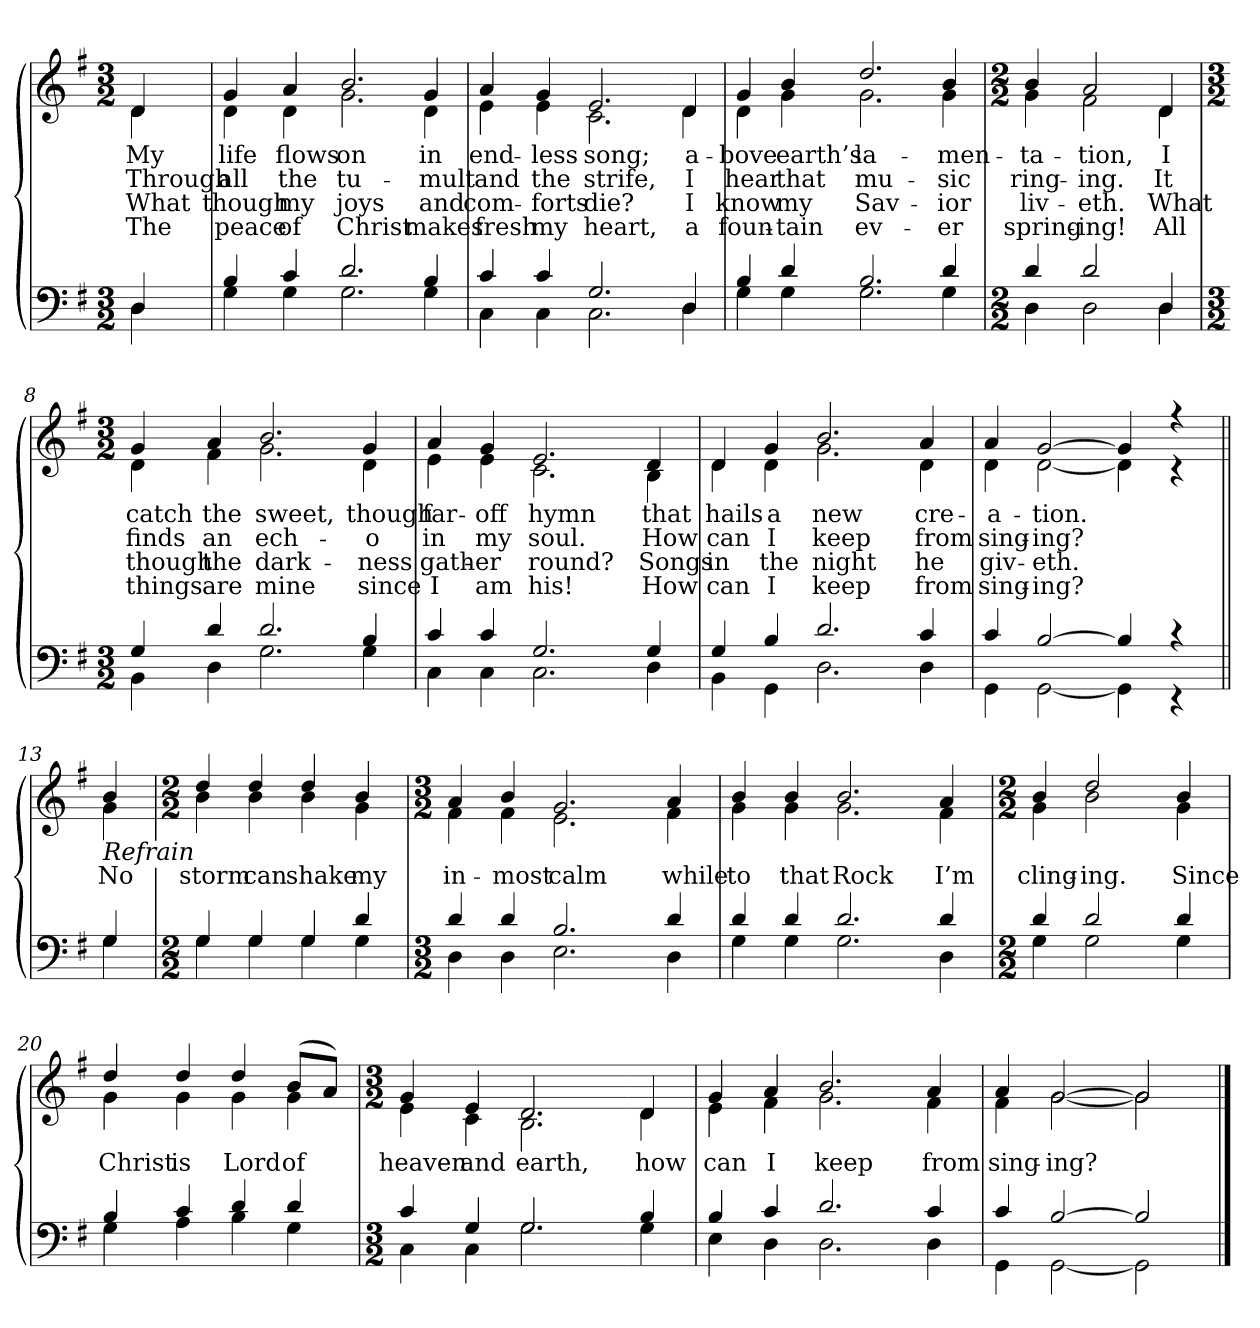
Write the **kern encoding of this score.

**kern	**kern	**text	**text	**text	**text
*part2	*part1	*part1	*part1	*part1	*part1
*staff2	*staff1	*staff1	*staff1	*staff1	*staff1
*clefF4	*clefG2	*	*	*	*
*k[f#]	*k[f#]	*	*	*	*
*M3/2	*M3/2	*	*	*	*
=1	=1	=1	=1	=1	=1
*^	*	*	*	*	*
!	!	!LO:TX:b:i:t=Verse	!	!	!	!
!	!	!	!LO:LY:b	!LO:LY:b	!LO:LY:b	!LO:LY:b
*	*	*^	*	*	*	*
4D/	4D\	4d/	4d\	My	Through	What	The
=2	=2	=2	=2	=2	=2	=2	=2
!	!	!	!	!LO:LY:b	!LO:LY:b	!LO:LY:b	!LO:LY:b
4B/	4G\	4g/	4d\	life	all	though	peace
!	!	!	!	!LO:LY:b	!LO:LY:b	!LO:LY:b	!LO:LY:b
4c/	4G\	4a/	4d\	flows	the	my	of
!	!	!	!	!LO:LY:b	!LO:LY:b	!LO:LY:b	!LO:LY:b
2.d/	2.G\	2.b/	2.g\	on	tu-	joys	Christ
!	!	!	!	!LO:LY:b	!LO:LY:b	!LO:LY:b	!LO:LY:b
4B/	4G\	4g/	4d\	in	-mult	and	makes
=3	=3	=3	=3	=3	=3	=3	=3
!	!	!	!	!LO:LY:b	!LO:LY:b	!LO:LY:b	!LO:LY:b
4c/	4C\	4a/	4e\	end-	and	com-	fresh
!	!	!	!	!LO:LY:b	!LO:LY:b	!LO:LY:b	!LO:LY:b
4c/	4C\	4g/	4e\	-less	the	-forts	my
!	!	!	!	!LO:LY:b	!LO:LY:b	!LO:LY:b	!LO:LY:b
2.G/	2.C\	2.e/	2.c\	song;	strife,	die?	heart,
!!LO:LB:g=z	!!
=4-	=4-	=4-	=4-	=4-	=4-	=4-	=4-
!	!	!	!	!LO:LY:b	!LO:LY:b	!LO:LY:b	!LO:LY:b
4D/	4D\	4d/	4d\	a-	I	I	a
=5	=5	=5	=5	=5	=5	=5	=5
!	!	!	!	!LO:LY:b	!LO:LY:b	!LO:LY:b	!LO:LY:b
4B/	4G\	4g/	4d\	-bove	hear	know	foun-
!	!	!	!	!LO:LY:b	!LO:LY:b	!LO:LY:b	!LO:LY:b
4d/	4G\	4b/	4g\	earth’s	that	my	-tain
!	!	!	!	!LO:LY:b	!LO:LY:b	!LO:LY:b	!LO:LY:b
2.B/	2.G\	2.dd/	2.g\	la-	mu-	Sav-	ev-
!	!	!	!	!LO:LY:b	!LO:LY:b	!LO:LY:b	!LO:LY:b
4d/	4G\	4b/	4g\	-men-	-sic	-ior	-er
=6	=6	=6	=6	=6	=6	=6	=6
*M2/2	*	*M2/2	*	*	*	*	*
!	!	!	!	!LO:LY:b	!LO:LY:b	!LO:LY:b	!LO:LY:b
4d/	4D\	4b/	4g\	-ta-	ring-	liv-	spring-
!	!	!	!	!LO:LY:b	!LO:LY:b	!LO:LY:b	!LO:LY:b
2d/	2D\	2a/	2f#\	-tion,	-ing.	-eth.	-ing!
!!LO:LB:g=z	!!
=7-	=7-	=7-	=7-	=7-	=7-	=7-	=7-
!	!	!	!	!LO:LY:b	!LO:LY:b	!LO:LY:b	!LO:LY:b
4D/	4D\	4d/	4d\	I	It	What	All
=8	=8	=8	=8	=8	=8	=8	=8
*M3/2	*	*M3/2	*	*	*	*	*
!	!	!	!	!LO:LY:b	!LO:LY:b	!LO:LY:b	!LO:LY:b
4G/	4BB\	4g/	4d\	catch	finds	though	things
!	!	!	!	!LO:LY:b	!LO:LY:b	!LO:LY:b	!LO:LY:b
4d/	4D\	4a/	4f#\	the	an	the	are
!	!	!	!	!LO:LY:b	!LO:LY:b	!LO:LY:b	!LO:LY:b
2.d/	2.G\	2.b/	2.g\	sweet,	ech-	dark-	mine
!	!	!	!	!LO:LY:b	!LO:LY:b	!LO:LY:b	!LO:LY:b
4B/	4G\	4g/	4d\	though	-o	-ness	since
=9	=9	=9	=9	=9	=9	=9	=9
!	!	!	!	!LO:LY:b	!LO:LY:b	!LO:LY:b	!LO:LY:b
4c/	4C\	4a/	4e\	far-	in	gath-	I
!	!	!	!	!LO:LY:b	!LO:LY:b	!LO:LY:b	!LO:LY:b
4c/	4C\	4g/	4e\	-off	my	-er	am
!	!	!	!	!LO:LY:b	!LO:LY:b	!LO:LY:b	!LO:LY:b
2.G/	2.C\	2.e/	2.c\	hymn	soul.	round?	his!
!!LO:LB:g=z	!!
=10-	=10-	=10-	=10-	=10-	=10-	=10-	=10-
!	!	!	!	!LO:LY:b	!LO:LY:b	!LO:LY:b	!LO:LY:b
4G/	4D\	4d/	4B\	that	How	Songs	How
=11	=11	=11	=11	=11	=11	=11	=11
!	!	!	!	!LO:LY:b	!LO:LY:b	!LO:LY:b	!LO:LY:b
4G/	4BB\	4d/	4d\	hails	can	in	can
!	!	!	!	!LO:LY:b	!LO:LY:b	!LO:LY:b	!LO:LY:b
4B/	4GG\	4g/	4d\	a	I	the	I
!	!	!	!	!LO:LY:b	!LO:LY:b	!LO:LY:b	!LO:LY:b
2.d/	2.D\	2.b/	2.g\	new	keep	night	keep
!	!	!	!	!LO:LY:b	!LO:LY:b	!LO:LY:b	!LO:LY:b
4c/	4D\	4a/	4d\	cre-	from	he	from
=12	=12	=12	=12	=12	=12	=12	=12
!	!	!	!	!LO:LY:b	!LO:LY:b	!LO:LY:b	!LO:LY:b
4c/	4GG\	4a/	4d\	-a-	sing-	giv-	sing-
!	!	!	!	!LO:LY:b	!LO:LY:b	!LO:LY:b	!LO:LY:b
[2B/	[2GG\	[2g/	[2d\	-tion.	-ing?	-eth.	-ing?
4B/]	4GG\]	4g/]	4d\]	.	.	.	.
4r	4r	4r	4r	.	.	.	.
!!LO:LB:g=z	!!
=13||	=13||	=13||	=13||	=13||	=13||	=13||	=13||
!	!	!LO:TX:b:i:t=Refrain	!	!	!	!	!
!	!	!	!	!LO:LY:b	!	!	!
4G/	4G\	4b/	4g\	No	.	.	.
=14	=14	=14	=14	=14	=14	=14	=14
*M2/2	*	*M2/2	*	*	*	*	*
!	!	!	!	!LO:LY:b	!	!	!
4G/	4G\	4dd/	4b\	storm	.	.	.
!	!	!	!	!LO:LY:b	!	!	!
4G/	4G\	4dd/	4b\	can	.	.	.
!	!	!	!	!LO:LY:b	!	!	!
4G/	4G\	4dd/	4b\	shake	.	.	.
!	!	!	!	!LO:LY:b	!	!	!
4d/	4G\	4b/	4g\	my	.	.	.
=15	=15	=15	=15	=15	=15	=15	=15
*M3/2	*	*M3/2	*	*	*	*	*
!	!	!	!	!LO:LY:b	!	!	!
4d/	4D\	4a/	4f#\	in-	.	.	.
!	!	!	!	!LO:LY:b	!	!	!
4d/	4D\	4b/	4f#\	-most	.	.	.
!	!	!	!	!LO:LY:b	!	!	!
2.B/	2.E\	2.g/	2.e\	calm	.	.	.
!!LO:LB:g=z	!!
=16-	=16-	=16-	=16-	=16-	=16-	=16-	=16-
!	!	!	!	!LO:LY:b	!	!	!
4d/	4D\	4a/	4f#\	while	.	.	.
=17	=17	=17	=17	=17	=17	=17	=17
!	!	!	!	!LO:LY:b	!	!	!
4d/	4G\	4b/	4g\	to	.	.	.
!	!	!	!	!LO:LY:b	!	!	!
4d/	4G\	4b/	4g\	that	.	.	.
!	!	!	!	!LO:LY:b	!	!	!
2.d/	2.G\	2.b/	2.g\	Rock	.	.	.
!	!	!	!	!LO:LY:b	!	!	!
4d/	4D\	4a/	4f#\	I’m	.	.	.
=18	=18	=18	=18	=18	=18	=18	=18
*M2/2	*	*M2/2	*	*	*	*	*
!	!	!	!	!LO:LY:b	!	!	!
4d/	4G\	4b/	4g\	cling-	.	.	.
!	!	!	!	!LO:LY:b	!	!	!
2d/	2G\	2dd/	2b\	-ing.	.	.	.
!!LO:LB:g=z	!!
=19-	=19-	=19-	=19-	=19-	=19-	=19-	=19-
!	!	!	!	!LO:LY:b	!	!	!
4d/	4G\	4b/	4g\	Since	.	.	.
=20	=20	=20	=20	=20	=20	=20	=20
!	!	!	!	!LO:LY:b	!	!	!
4B/	4G\	4dd/	4g\	Christ	.	.	.
!	!	!	!	!LO:LY:b	!	!	!
4c/	4A\	4dd/	4g\	is	.	.	.
!	!	!	!	!LO:LY:b	!	!	!
4d/	4B\	4dd/	4g\	Lord	.	.	.
!	!	!	!	!LO:LY:b	!	!	!
4d/	4G\	(>8b/L	4g\	of	.	.	.
.	.	8a/J)	.	.	.	.	.
=21	=21	=21	=21	=21	=21	=21	=21
*M3/2	*	*M3/2	*	*	*	*	*
!	!	!	!	!LO:LY:b	!	!	!
4c/	4C\	4g/	4e\	heaven	.	.	.
!	!	!	!	!LO:LY:b	!	!	!
4G/	4C\	4e/	4c\	and	.	.	.
!	!	!	!	!LO:LY:b	!	!	!
2.G/	2.G\	2.d/	2.B\	earth,	.	.	.
!!LO:LB:g=z	!!
=22-	=22-	=22-	=22-	=22-	=22-	=22-	=22-
!	!	!	!	!LO:LY:b	!	!	!
4B/	4G\	4d/	4d\	how	.	.	.
=23	=23	=23	=23	=23	=23	=23	=23
!	!	!	!	!LO:LY:b	!	!	!
4B/	4E\	4g/	4e\	can	.	.	.
!	!	!	!	!LO:LY:b	!	!	!
4c/	4D\	4a/	4f#\	I	.	.	.
!	!	!	!	!LO:LY:b	!	!	!
2.d/	2.D\	2.b/	2.g\	keep	.	.	.
!	!	!	!	!LO:LY:b	!	!	!
4c/	4D\	4a/	4f#\	from	.	.	.
=24	=24	=24	=24	=24	=24	=24	=24
!	!	!	!	!LO:LY:b	!	!	!
4c/	4GG\	4a/	4f#\	sing-	.	.	.
!	!	!	!	!LO:LY:b	!	!	!
[2B/	[2GG\	[2g/	[2g\	-ing?	.	.	.
2B/]	2GG\]	2g/]	2g\]	.	.	.	.
*v	*v	*	*	*	*	*	*
*	*v	*v	*	*	*	*
==	==	==	==	==	==
*-	*-	*-	*-	*-	*-
